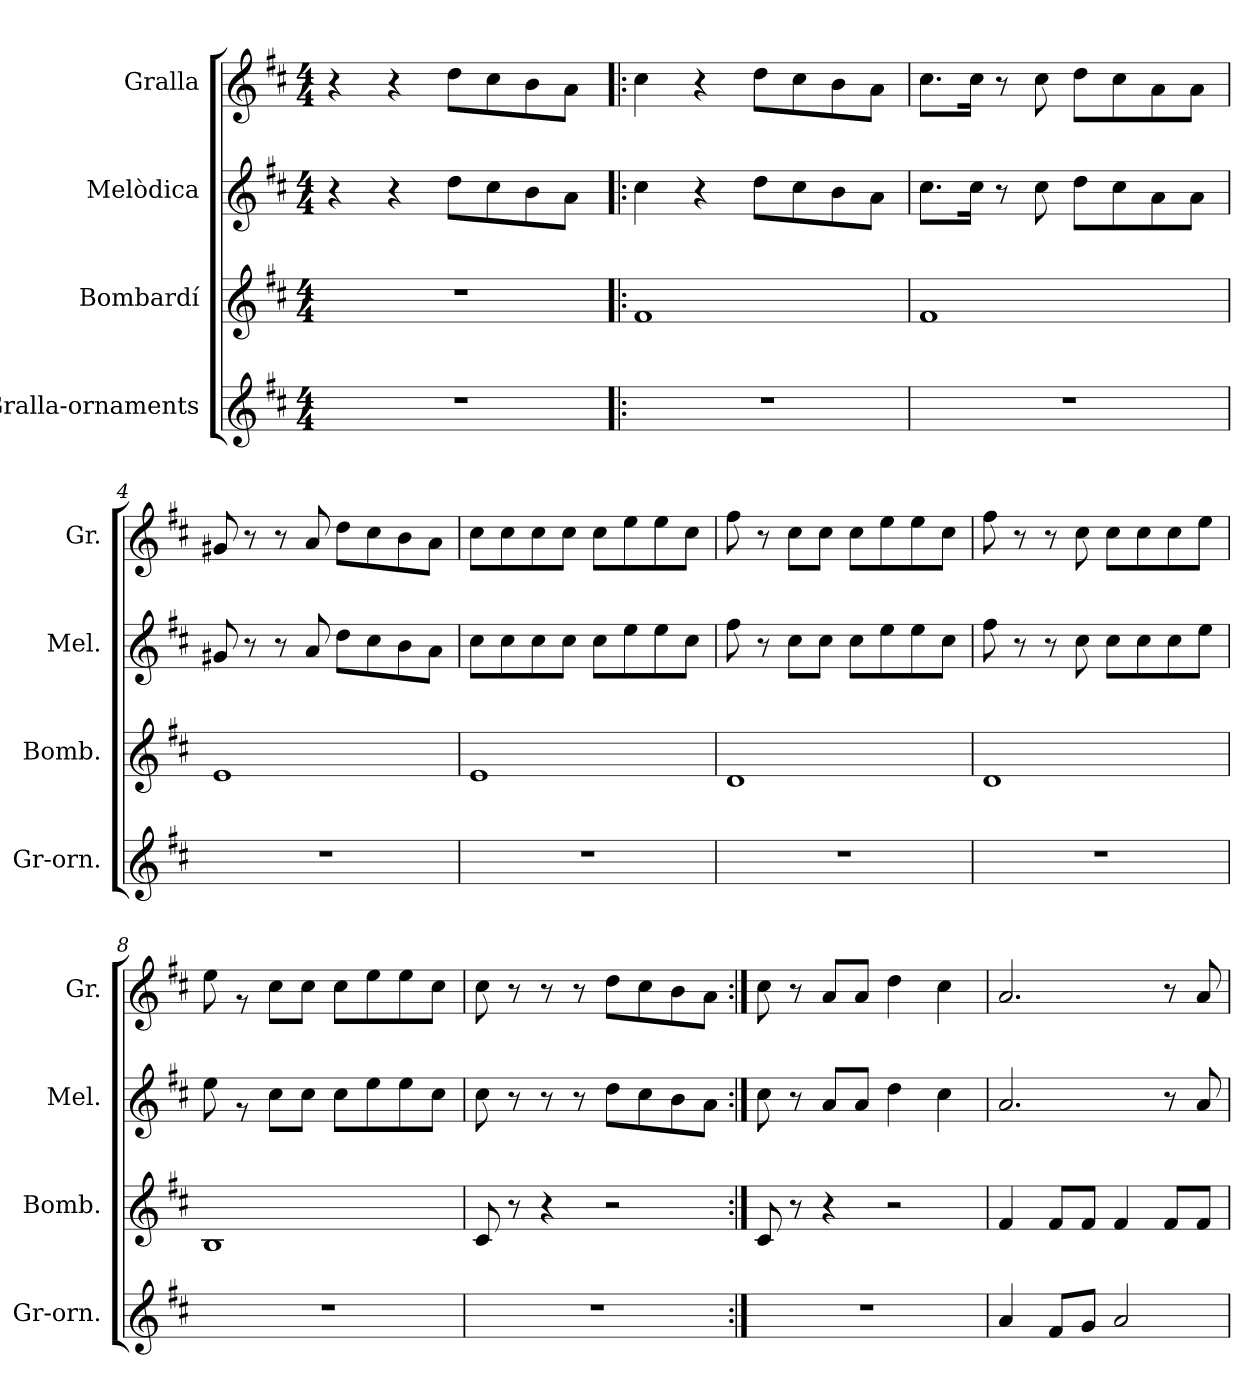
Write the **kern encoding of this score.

**kern	**kern	**kern	**kern
*part4	*part3	*part2	*part1
*staff4	*staff3	*staff2	*staff1
*I"Gralla-ornaments	*I"Bombardí	*I"Melòdica	*I"Gralla
*I'Gr-orn.	*I'Bomb.	*I'Mel.	*I'Gr.
*clefG2	*clefG2	*clefG2	*clefG2
*k[f#c#]	*k[f#c#]	*k[f#c#]	*k[f#c#]
*M4/4	*M4/4	*M4/4	*M4/4
=1	=1	=1	=1
1r	1r	4r	4r
.	.	4r	4r
.	.	8dd\L	8dd\L
.	.	8cc#\	8cc#\
.	.	8b\	8b\
.	.	8a\J	8a\J
=2!|:	=2!|:	=2!|:	=2!|:
1r	1f#	4cc#\	4cc#\
.	.	4r	4r
.	.	8dd\L	8dd\L
.	.	8cc#\	8cc#\
.	.	8b\	8b\
.	.	8a\J	8a\J
=3	=3	=3	=3
1r	1f#	8.cc#\L	8.cc#\L
.	.	16cc#\Jk	16cc#\Jk
.	.	8r	8r
.	.	8cc#\	8cc#\
.	.	8dd\L	8dd\L
.	.	8cc#\	8cc#\
.	.	8a\	8a\
.	.	8a\J	8a\J
=4	=4	=4	=4
1r	1e	8g#X/	8g#X/
.	.	8r	8r
.	.	8r	8r
.	.	8a/	8a/
.	.	8dd\L	8dd\L
.	.	8cc#\	8cc#\
.	.	8b\	8b\
.	.	8a\J	8a\J
=5	=5	=5	=5
1r	1e	8cc#\L	8cc#\L
.	.	8cc#\	8cc#\
.	.	8cc#\	8cc#\
.	.	8cc#\J	8cc#\J
.	.	8cc#\L	8cc#\L
.	.	8ee\	8ee\
.	.	8ee\	8ee\
.	.	8cc#\J	8cc#\J
!!LO:LB:g=z
=6	=6	=6	=6
1r	1d	8ff#\	8ff#\
.	.	8r	8r
.	.	8cc#\L	8cc#\L
.	.	8cc#\J	8cc#\J
.	.	8cc#\L	8cc#\L
.	.	8ee\	8ee\
.	.	8ee\	8ee\
.	.	8cc#\J	8cc#\J
=7	=7	=7	=7
1r	1d	8ff#\	8ff#\
.	.	8r	8r
.	.	8r	8r
.	.	8cc#\	8cc#\
.	.	8cc#\L	8cc#\L
.	.	8cc#\	8cc#\
.	.	8cc#\	8cc#\
.	.	8ee\J	8ee\J
=8	=8	=8	=8
1r	1B	8ee\	8ee\
.	.	8rg	8rg
.	.	8cc#\L	8cc#\L
.	.	8cc#\J	8cc#\J
.	.	8cc#\L	8cc#\L
.	.	8ee\	8ee\
.	.	8ee\	8ee\
.	.	8cc#\J	8cc#\J
=9	=9	=9	=9
1r	8c#/	8cc#\	8cc#\
.	8r	8r	8r
.	4r	8r	8r
.	.	8r	8r
.	2r	8dd\L	8dd\L
.	.	8cc#\	8cc#\
.	.	8b\	8b\
.	.	8a\J	8a\J
=10:|!	=10:|!	=10:|!	=10:|!
1r	8c#/	8cc#\	8cc#\
.	8r	8r	8r
.	4r	8a/L	8a/L
.	.	8a/J	8a/J
.	2r	4dd\	4dd\
.	.	4cc#\	4cc#\
=11	=11	=11	=11
4a/	4f#/	2.a/	2.a/
8f#/L	8f#/L	.	.
8g/J	8f#/J	.	.
2a/	4f#/	.	.
.	8f#/L	8r	8r
.	8f#/J	8a/	8a/
=	=	=	=
*-	*-	*-	*-
